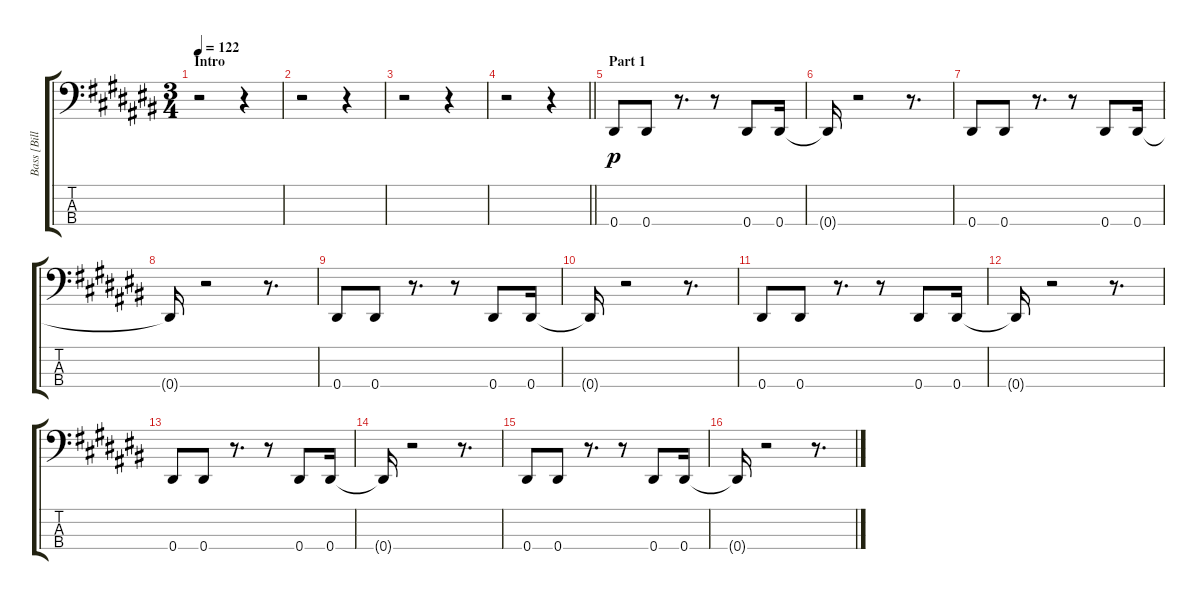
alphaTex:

\track ("Bass [Bill Laswell]" "Bass [Bill") {instrument synthbass2}
\staff {score tabs}
\tuning (Gb2 Db2 Ab1 Eb1) {hide}
\ts (3 4)
\section ("" "Intro")
\tempo 122
\clef f4
\ks c#
r.2{dy p instrument synthbass2} r.4 |
r.2 r.4 |
r.2 r.4 |
\barLineRight lightlight
r.2 r.4 |
\section ("" "Part 1")
0.4.8 0.4.8 r.8{d} r.8 0.4.8 0.4.16 |
0.4{t}.16 r.2 r.8{d} |
0.4.8 0.4.8 r.8{d} r.8 0.4.8 0.4.16 |
0.4{t}.16 r.2 r.8{d} |
0.4.8 0.4.8 r.8{d} r.8 0.4.8 0.4.16 |
0.4{t}.16 r.2 r.8{d} |
0.4.8 0.4.8 r.8{d} r.8 0.4.8 0.4.16 |
0.4{t}.16 r.2 r.8{d} |
0.4.8 0.4.8 r.8{d} r.8 0.4.8 0.4.16 |
0.4{t}.16 r.2 r.8{d} |
0.4.8 0.4.8 r.8{d} r.8 0.4.8 0.4.16 |
0.4{t}.16 r.2 r.8{d}
